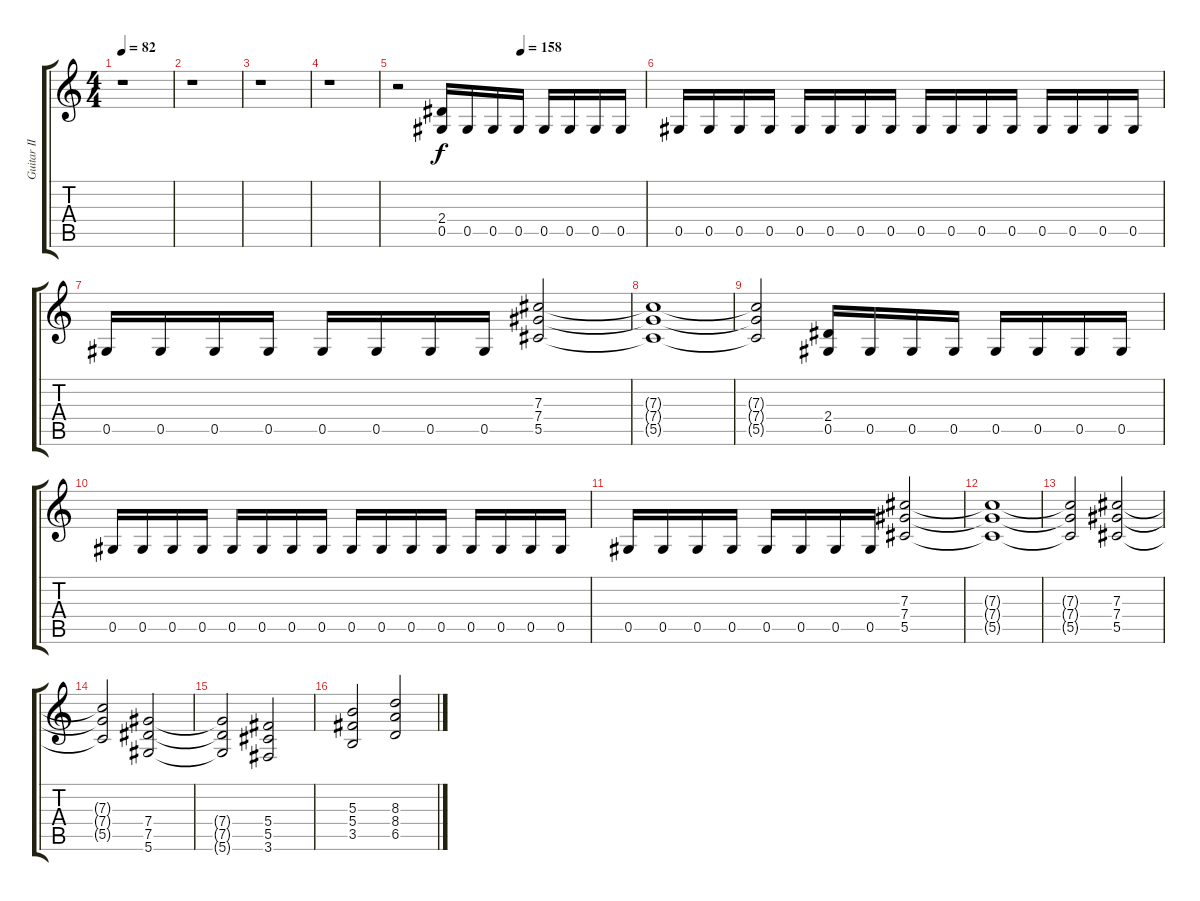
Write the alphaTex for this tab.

\track ("Guitar II" "Guitar II") {instrument overdrivenguitar}
\staff {score tabs}
\tuning (Eb4 Bb3 Gb3 Db3 Ab2 Eb2) {hide}
\ts (4 4)
\tempo 82
\clef g2
\ks c
r.1{dy f} |
r.1 |
r.1 |
r.1 |
\tempo (158 0.5)
r.2 (2.4 0.5).16{volume 16 balance 8} 0.5.16 0.5.16 0.5.16 0.5.16 0.5.16 0.5.16 0.5.16 |
0.5.16 0.5.16 0.5.16 0.5.16 0.5.16 0.5.16 0.5.16 0.5.16 0.5.16 0.5.16 0.5.16 0.5.16 0.5.16 0.5.16 0.5.16 0.5.16 |
0.5.16 0.5.16 0.5.16 0.5.16 0.5.16 0.5.16 0.5.16 0.5.16 (7.3 7.4 5.5).2 |
(7.3{t} 7.4{t} 5.5{t}).1 |
(7.3{t} 7.4{t} 5.5{t}).2 (2.4 0.5).16 0.5.16 0.5.16 0.5.16 0.5.16 0.5.16 0.5.16 0.5.16 |
0.5.16 0.5.16 0.5.16 0.5.16 0.5.16 0.5.16 0.5.16 0.5.16 0.5.16 0.5.16 0.5.16 0.5.16 0.5.16 0.5.16 0.5.16 0.5.16 |
0.5.16 0.5.16 0.5.16 0.5.16 0.5.16 0.5.16 0.5.16 0.5.16 (7.3 7.4 5.5).2 |
(7.3{t} 7.4{t} 5.5{t}).1 |
(7.3{t} 7.4{t} 5.5{t}).2 (7.3 7.4 5.5).2 |
(7.3{t} 7.4{t} 5.5{t}).2 (7.4 7.5 5.6).2 |
(7.4{t} 7.5{t} 5.6{t}).2 (5.4 5.5 3.6).2 |
(5.3 5.4 3.5).2 (8.3 8.4 6.5).2
